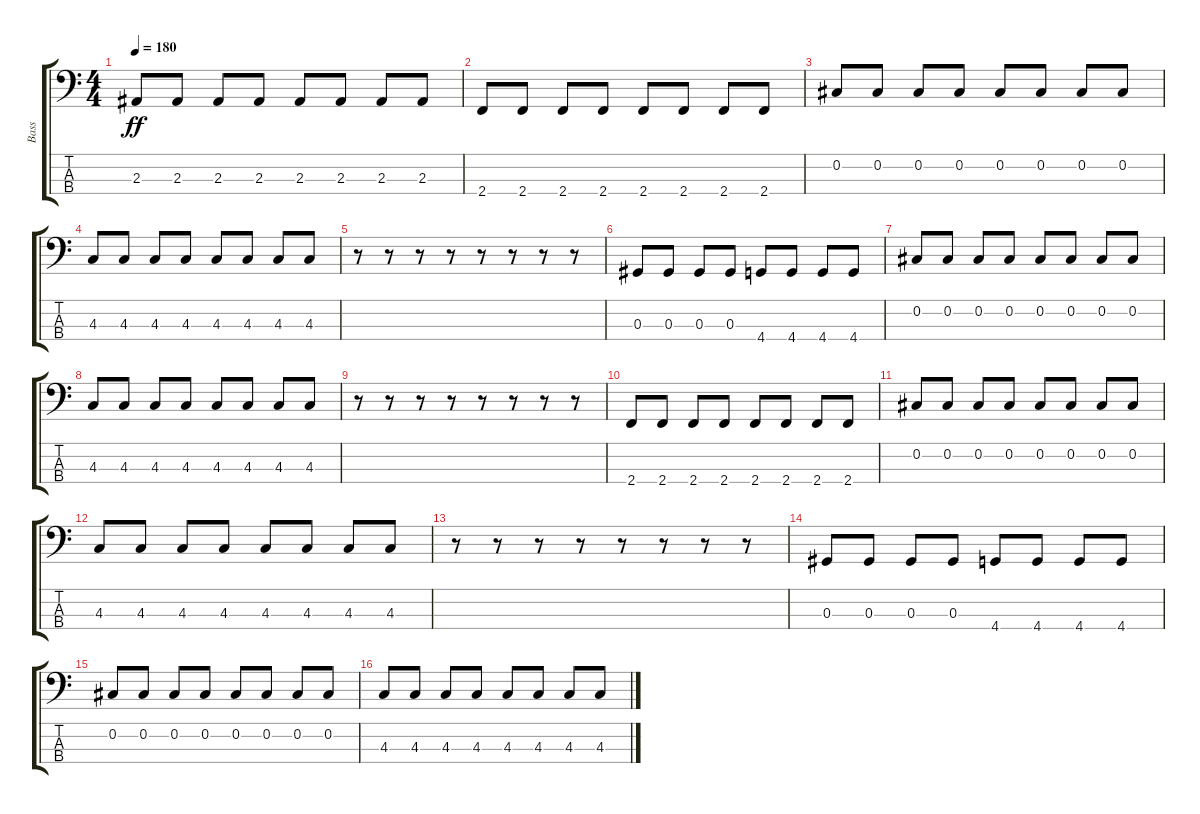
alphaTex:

\track ("Bass" "Bass") {instrument electricbassfinger}
\staff {score tabs}
\tuning (Gb2 Db2 Ab1 Eb1) {hide}
\ts (4 4)
\tempo 180
\clef f4
\ks c
2.3.8{dy ff} 2.3.8 2.3.8 2.3.8 2.3.8 2.3.8 2.3.8 2.3.8 |
2.4.8 2.4.8 2.4.8 2.4.8 2.4.8 2.4.8 2.4.8 2.4.8 |
0.2.8 0.2.8 0.2.8 0.2.8 0.2.8 0.2.8 0.2.8 0.2.8 |
4.3.8 4.3.8 4.3.8 4.3.8 4.3.8 4.3.8 4.3.8 4.3.8 |
r.8 r.8 r.8 r.8 r.8 r.8 r.8 r.8 |
0.3.8 0.3.8 0.3.8 0.3.8 4.4.8 4.4.8 4.4.8 4.4.8 |
0.2.8 0.2.8 0.2.8 0.2.8 0.2.8 0.2.8 0.2.8 0.2.8 |
4.3.8 4.3.8 4.3.8 4.3.8 4.3.8 4.3.8 4.3.8 4.3.8 |
r.8 r.8 r.8 r.8 r.8 r.8 r.8 r.8 |
2.4.8 2.4.8 2.4.8 2.4.8 2.4.8 2.4.8 2.4.8 2.4.8 |
0.2.8 0.2.8 0.2.8 0.2.8 0.2.8 0.2.8 0.2.8 0.2.8 |
4.3.8 4.3.8 4.3.8 4.3.8 4.3.8 4.3.8 4.3.8 4.3.8 |
r.8 r.8 r.8 r.8 r.8 r.8 r.8 r.8 |
0.3.8 0.3.8 0.3.8 0.3.8 4.4.8 4.4.8 4.4.8 4.4.8 |
0.2.8 0.2.8 0.2.8 0.2.8 0.2.8 0.2.8 0.2.8 0.2.8 |
4.3.8 4.3.8 4.3.8 4.3.8 4.3.8 4.3.8 4.3.8 4.3.8
